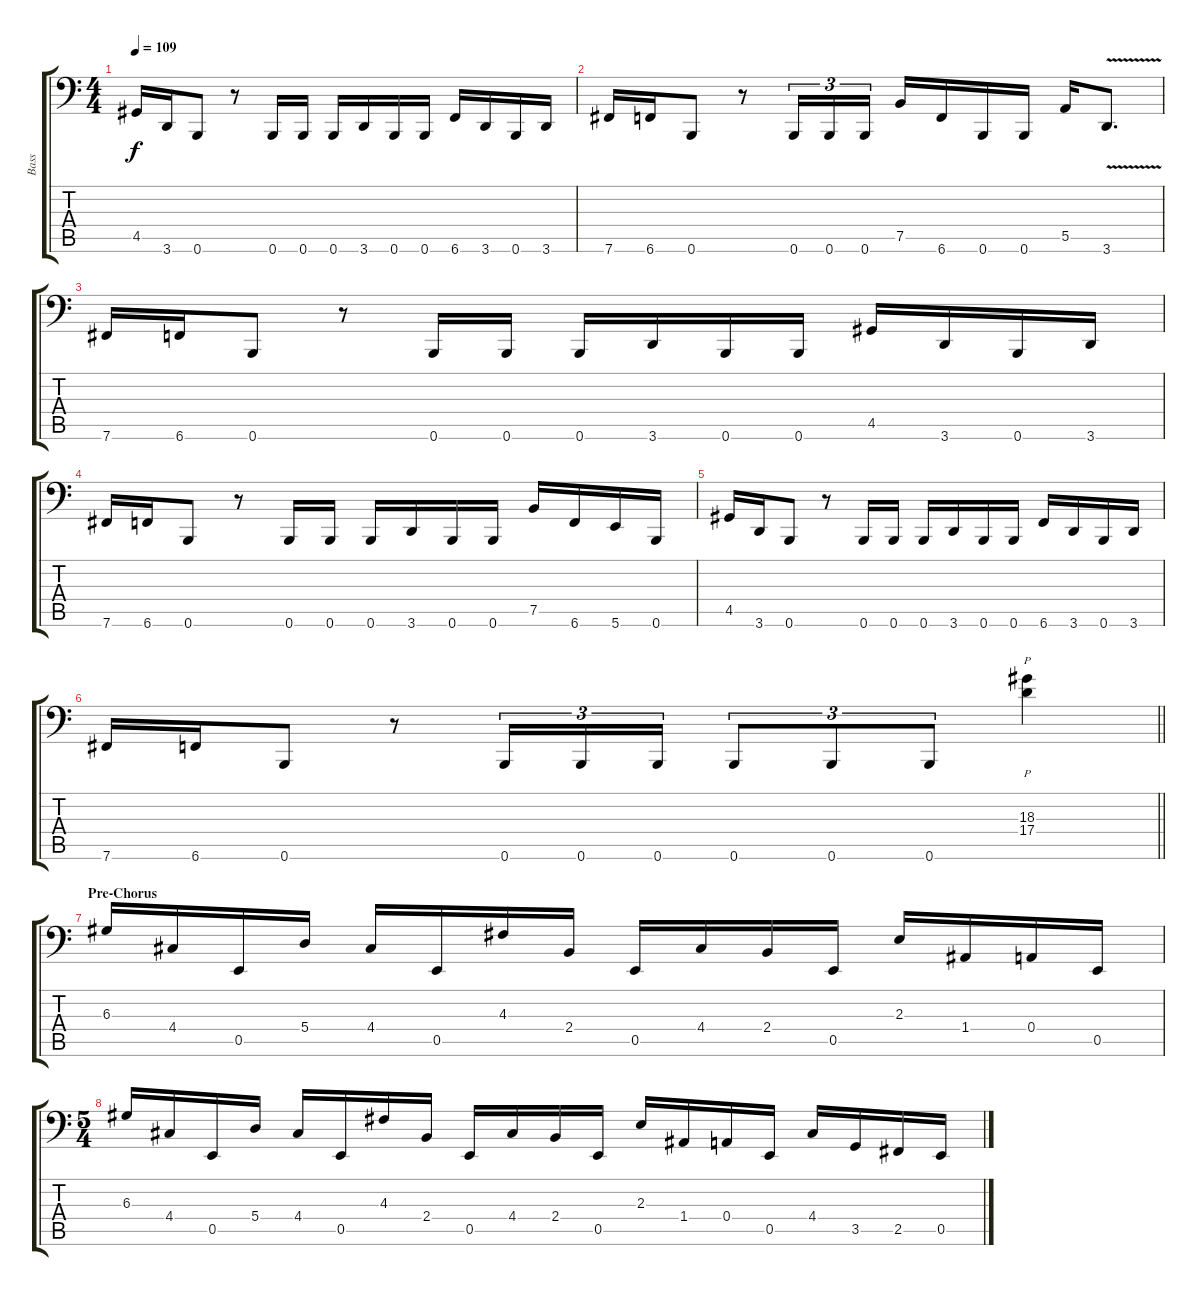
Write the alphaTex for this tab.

\track ("Bass" "Bass") {instrument electricbassfinger}
\staff {score tabs}
\tuning (C3 G2 D2 A1 E1 B0) {hide}
\ts (4 4)
\tempo 109
\clef f4
\ks c
4.5.16{dy f} 3.6.16 0.6.8 r.8 0.6.16 0.6.16 0.6.16 3.6.16 0.6.16 0.6.16 6.6.16 3.6.16 0.6.16 3.6.16 |
7.6.16 6.6.16 0.6.8 r.8 0.6.16{tu (3 2)} 0.6.16{tu (3 2)} 0.6.16{tu (3 2)} 7.5.16 6.6.16 0.6.16 0.6.16 5.5.16 3.6{v}.8{d} |
7.6.16 6.6.16 0.6.8 r.8 0.6.16 0.6.16 0.6.16 3.6.16 0.6.16 0.6.16 4.5.16 3.6.16 0.6.16 3.6.16 |
7.6.16 6.6.16 0.6.8 r.8 0.6.16 0.6.16 0.6.16 3.6.16 0.6.16 0.6.16 7.5.16 6.6.16 5.6.16 0.6.16 |
4.5.16 3.6.16 0.6.8 r.8 0.6.16 0.6.16 0.6.16 3.6.16 0.6.16 0.6.16 6.6.16 3.6.16 0.6.16 3.6.16 |
\barLineRight lightlight
7.6.16 6.6.16 0.6.8 r.8 0.6.16{tu (3 2)} 0.6.16{tu (3 2)} 0.6.16{tu (3 2)} 0.6.8{tu (3 2)} 0.6.8{tu (3 2)} 0.6.8{tu (3 2)} (18.3 17.4).4{p} |
\section ("" "Pre-Chorus")
6.3.16 4.4.16 0.5.16 5.4.16 4.4.16 0.5.16 4.3.16 2.4.16 0.5.16 4.4.16 2.4.16 0.5.16 2.3.16 1.4.16 0.4.16 0.5.16 |
\ts (5 4)
6.3.16 4.4.16 0.5.16 5.4.16 4.4.16 0.5.16 4.3.16 2.4.16 0.5.16 4.4.16 2.4.16 0.5.16 2.3.16 1.4.16 0.4.16 0.5.16 4.4.16 3.5.16 2.5.16 0.5.16
